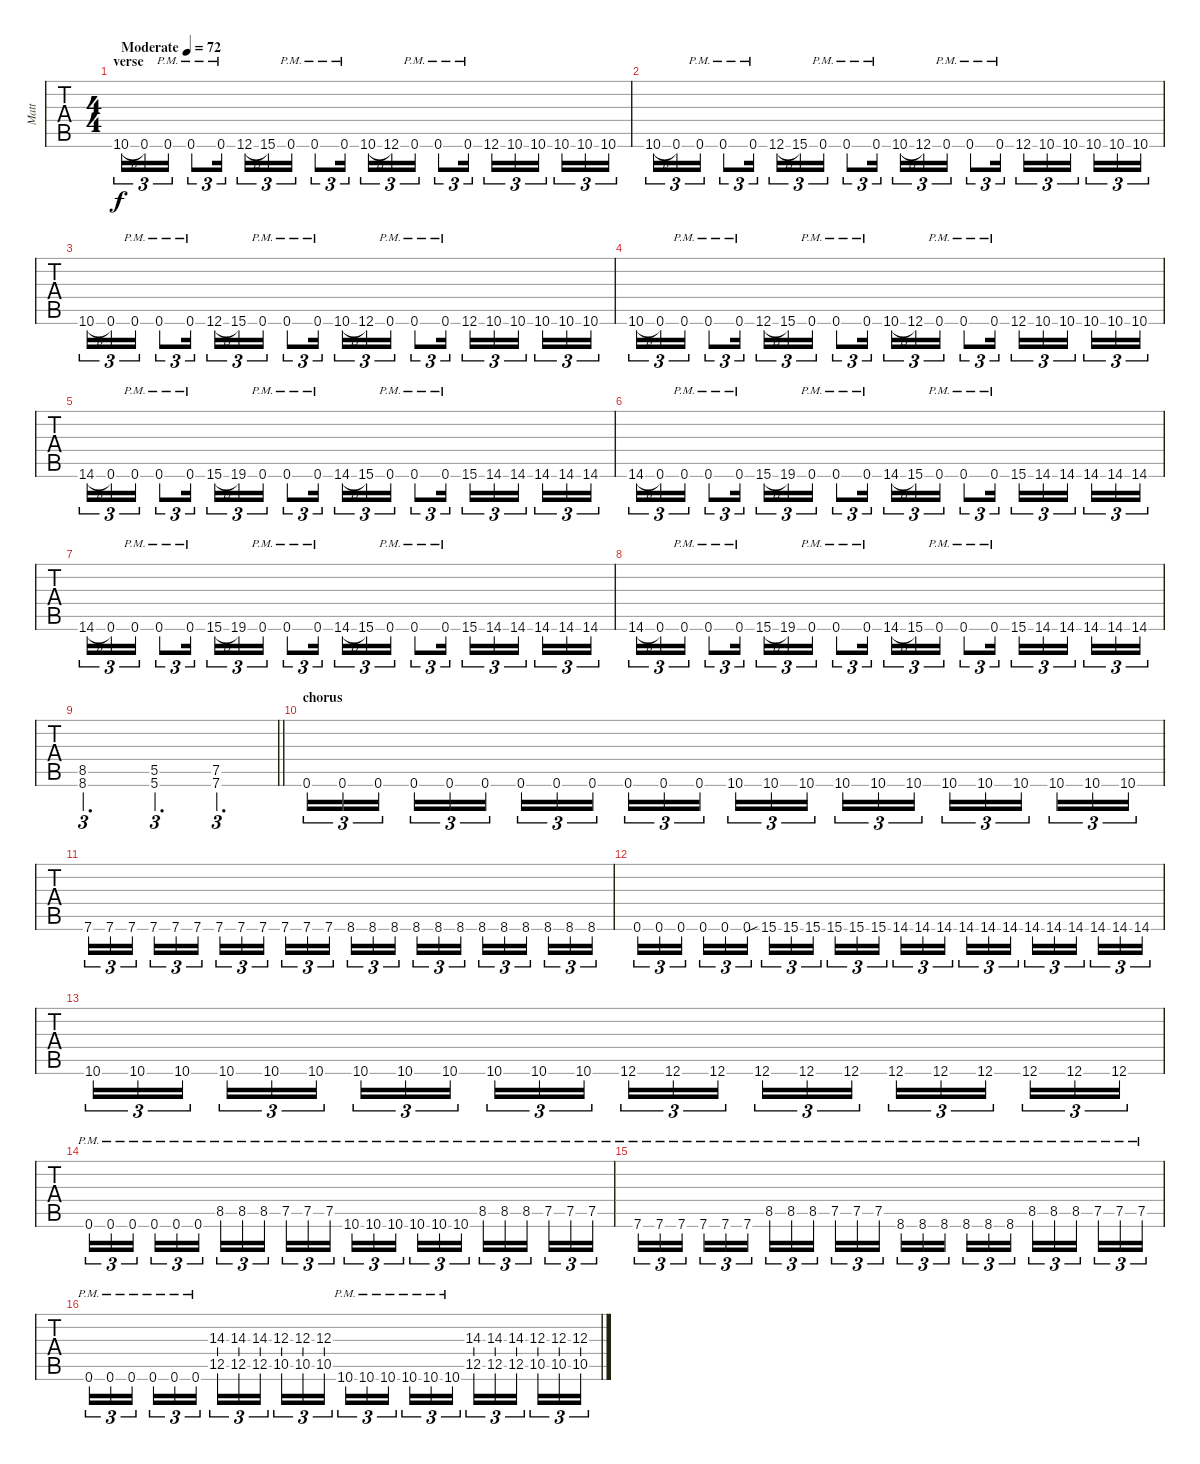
\track ("Matt" "Matt") {instrument distortionguitar}
\staff {tabs}
\tuning (Eb4 Bb3 Gb3 Db3 Ab2 Db2) {hide}
\ts (4 4)
\section ("" "verse")
\tempo (72 "Moderate")
\clef g2
\ks c
10.6{h}.16{tu (3 2) dy f instrument distortionguitar} 0.6.16{tu (3 2)} 0.6{pm}.16{tu (3 2)} 0.6{pm}.8{tu (3 2)} 0.6{pm}.16{tu (3 2)} 12.6{h}.16{tu (3 2)} 15.6.16{tu (3 2)} 0.6{pm}.16{tu (3 2)} 0.6{pm}.8{tu (3 2)} 0.6{pm}.16{tu (3 2)} 10.6{h}.16{tu (3 2)} 12.6.16{tu (3 2)} 0.6{pm}.16{tu (3 2)} 0.6{pm}.8{tu (3 2)} 0.6{pm}.16{tu (3 2)} 12.6.16{tu (3 2)} 10.6.16{tu (3 2)} 10.6.16{tu (3 2) beam splitsecondary} 10.6.16{tu (3 2)} 10.6.16{tu (3 2)} 10.6.16{tu (3 2)} |
10.6{h}.16{tu (3 2)} 0.6.16{tu (3 2)} 0.6{pm}.16{tu (3 2)} 0.6{pm}.8{tu (3 2)} 0.6{pm}.16{tu (3 2)} 12.6{h}.16{tu (3 2)} 15.6.16{tu (3 2)} 0.6{pm}.16{tu (3 2)} 0.6{pm}.8{tu (3 2)} 0.6{pm}.16{tu (3 2)} 10.6{h}.16{tu (3 2)} 12.6.16{tu (3 2)} 0.6{pm}.16{tu (3 2)} 0.6{pm}.8{tu (3 2)} 0.6{pm}.16{tu (3 2)} 12.6.16{tu (3 2)} 10.6.16{tu (3 2)} 10.6.16{tu (3 2) beam splitsecondary} 10.6.16{tu (3 2)} 10.6.16{tu (3 2)} 10.6.16{tu (3 2)} |
10.6{h}.16{tu (3 2)} 0.6.16{tu (3 2)} 0.6{pm}.16{tu (3 2)} 0.6{pm}.8{tu (3 2)} 0.6{pm}.16{tu (3 2)} 12.6{h}.16{tu (3 2)} 15.6.16{tu (3 2)} 0.6{pm}.16{tu (3 2)} 0.6{pm}.8{tu (3 2)} 0.6{pm}.16{tu (3 2)} 10.6{h}.16{tu (3 2)} 12.6.16{tu (3 2)} 0.6{pm}.16{tu (3 2)} 0.6{pm}.8{tu (3 2)} 0.6{pm}.16{tu (3 2)} 12.6.16{tu (3 2)} 10.6.16{tu (3 2)} 10.6.16{tu (3 2) beam splitsecondary} 10.6.16{tu (3 2)} 10.6.16{tu (3 2)} 10.6.16{tu (3 2)} |
10.6{h}.16{tu (3 2)} 0.6.16{tu (3 2)} 0.6{pm}.16{tu (3 2)} 0.6{pm}.8{tu (3 2)} 0.6{pm}.16{tu (3 2)} 12.6{h}.16{tu (3 2)} 15.6.16{tu (3 2)} 0.6{pm}.16{tu (3 2)} 0.6{pm}.8{tu (3 2)} 0.6{pm}.16{tu (3 2)} 10.6{h}.16{tu (3 2)} 12.6.16{tu (3 2)} 0.6{pm}.16{tu (3 2)} 0.6{pm}.8{tu (3 2)} 0.6{pm}.16{tu (3 2)} 12.6.16{tu (3 2)} 10.6.16{tu (3 2)} 10.6.16{tu (3 2) beam splitsecondary} 10.6.16{tu (3 2)} 10.6.16{tu (3 2)} 10.6.16{tu (3 2)} |
14.6{h}.16{tu (3 2)} 0.6.16{tu (3 2)} 0.6{pm}.16{tu (3 2)} 0.6{pm}.8{tu (3 2)} 0.6{pm}.16{tu (3 2)} 15.6{h}.16{tu (3 2)} 19.6.16{tu (3 2)} 0.6{pm}.16{tu (3 2)} 0.6{pm}.8{tu (3 2)} 0.6{pm}.16{tu (3 2)} 14.6{h}.16{tu (3 2)} 15.6.16{tu (3 2)} 0.6{pm}.16{tu (3 2)} 0.6{pm}.8{tu (3 2)} 0.6{pm}.16{tu (3 2)} 15.6.16{tu (3 2)} 14.6.16{tu (3 2)} 14.6.16{tu (3 2) beam splitsecondary} 14.6.16{tu (3 2)} 14.6.16{tu (3 2)} 14.6.16{tu (3 2)} |
14.6{h}.16{tu (3 2)} 0.6.16{tu (3 2)} 0.6{pm}.16{tu (3 2)} 0.6{pm}.8{tu (3 2)} 0.6{pm}.16{tu (3 2)} 15.6{h}.16{tu (3 2)} 19.6.16{tu (3 2)} 0.6{pm}.16{tu (3 2)} 0.6{pm}.8{tu (3 2)} 0.6{pm}.16{tu (3 2)} 14.6{h}.16{tu (3 2)} 15.6.16{tu (3 2)} 0.6{pm}.16{tu (3 2)} 0.6{pm}.8{tu (3 2)} 0.6{pm}.16{tu (3 2)} 15.6.16{tu (3 2)} 14.6.16{tu (3 2)} 14.6.16{tu (3 2) beam splitsecondary} 14.6.16{tu (3 2)} 14.6.16{tu (3 2)} 14.6.16{tu (3 2)} |
14.6{h}.16{tu (3 2)} 0.6.16{tu (3 2)} 0.6{pm}.16{tu (3 2)} 0.6{pm}.8{tu (3 2)} 0.6{pm}.16{tu (3 2)} 15.6{h}.16{tu (3 2)} 19.6.16{tu (3 2)} 0.6{pm}.16{tu (3 2)} 0.6{pm}.8{tu (3 2)} 0.6{pm}.16{tu (3 2)} 14.6{h}.16{tu (3 2)} 15.6.16{tu (3 2)} 0.6{pm}.16{tu (3 2)} 0.6{pm}.8{tu (3 2)} 0.6{pm}.16{tu (3 2)} 15.6.16{tu (3 2)} 14.6.16{tu (3 2)} 14.6.16{tu (3 2) beam splitsecondary} 14.6.16{tu (3 2)} 14.6.16{tu (3 2)} 14.6.16{tu (3 2)} |
14.6{h}.16{tu (3 2)} 0.6.16{tu (3 2)} 0.6{pm}.16{tu (3 2)} 0.6{pm}.8{tu (3 2)} 0.6{pm}.16{tu (3 2)} 15.6{h}.16{tu (3 2)} 19.6.16{tu (3 2)} 0.6{pm}.16{tu (3 2)} 0.6{pm}.8{tu (3 2)} 0.6{pm}.16{tu (3 2)} 14.6{h}.16{tu (3 2)} 15.6.16{tu (3 2)} 0.6{pm}.16{tu (3 2)} 0.6{pm}.8{tu (3 2)} 0.6{pm}.16{tu (3 2)} 15.6.16{tu (3 2)} 14.6.16{tu (3 2)} 14.6.16{tu (3 2) beam splitsecondary} 14.6.16{tu (3 2)} 14.6.16{tu (3 2)} 14.6.16{tu (3 2)} |
\barLineRight lightlight
(8.5 8.6).2{d tu (3 2)} (5.5 5.6).4{d tu (3 2)} (7.5 7.6).4{d tu (3 2)} |
\section ("" "chorus")
0.6.16{tu (3 2)} 0.6.16{tu (3 2)} 0.6.16{tu (3 2) beam splitsecondary} 0.6.16{tu (3 2)} 0.6.16{tu (3 2)} 0.6.16{tu (3 2)} 0.6.16{tu (3 2)} 0.6.16{tu (3 2)} 0.6.16{tu (3 2) beam splitsecondary} 0.6.16{tu (3 2)} 0.6.16{tu (3 2)} 0.6.16{tu (3 2)} 10.6.16{tu (3 2)} 10.6.16{tu (3 2)} 10.6.16{tu (3 2) beam splitsecondary} 10.6.16{tu (3 2)} 10.6.16{tu (3 2)} 10.6.16{tu (3 2)} 10.6.16{tu (3 2)} 10.6.16{tu (3 2)} 10.6.16{tu (3 2) beam splitsecondary} 10.6.16{tu (3 2)} 10.6.16{tu (3 2)} 10.6.16{tu (3 2)} |
7.6.16{tu (3 2)} 7.6.16{tu (3 2)} 7.6.16{tu (3 2) beam splitsecondary} 7.6.16{tu (3 2)} 7.6.16{tu (3 2)} 7.6.16{tu (3 2)} 7.6.16{tu (3 2)} 7.6.16{tu (3 2)} 7.6.16{tu (3 2) beam splitsecondary} 7.6.16{tu (3 2)} 7.6.16{tu (3 2)} 7.6.16{tu (3 2)} 8.6.16{tu (3 2)} 8.6.16{tu (3 2)} 8.6.16{tu (3 2) beam splitsecondary} 8.6.16{tu (3 2)} 8.6.16{tu (3 2)} 8.6.16{tu (3 2)} 8.6.16{tu (3 2)} 8.6.16{tu (3 2)} 8.6.16{tu (3 2) beam splitsecondary} 8.6.16{tu (3 2)} 8.6.16{tu (3 2)} 8.6.16{tu (3 2)} |
0.6.16{tu (3 2)} 0.6.16{tu (3 2)} 0.6.16{tu (3 2) beam splitsecondary} 0.6.16{tu (3 2)} 0.6.16{tu (3 2)} 0.6.16{tu (3 2)} 15.6{sib}.16{tu (3 2)} 15.6.16{tu (3 2)} 15.6.16{tu (3 2) beam splitsecondary} 15.6.16{tu (3 2)} 15.6.16{tu (3 2)} 15.6.16{tu (3 2)} 14.6.16{tu (3 2)} 14.6.16{tu (3 2)} 14.6.16{tu (3 2) beam splitsecondary} 14.6.16{tu (3 2)} 14.6.16{tu (3 2)} 14.6.16{tu (3 2)} 14.6.16{tu (3 2)} 14.6.16{tu (3 2)} 14.6.16{tu (3 2) beam splitsecondary} 14.6.16{tu (3 2)} 14.6.16{tu (3 2)} 14.6.16{tu (3 2)} |
10.6.16{tu (3 2)} 10.6.16{tu (3 2)} 10.6.16{tu (3 2) beam splitsecondary} 10.6.16{tu (3 2)} 10.6.16{tu (3 2)} 10.6.16{tu (3 2)} 10.6.16{tu (3 2)} 10.6.16{tu (3 2)} 10.6.16{tu (3 2) beam splitsecondary} 10.6.16{tu (3 2)} 10.6.16{tu (3 2)} 10.6.16{tu (3 2)} 12.6.16{tu (3 2)} 12.6.16{tu (3 2)} 12.6.16{tu (3 2) beam splitsecondary} 12.6.16{tu (3 2)} 12.6.16{tu (3 2)} 12.6.16{tu (3 2)} 12.6.16{tu (3 2)} 12.6.16{tu (3 2)} 12.6.16{tu (3 2) beam splitsecondary} 12.6.16{tu (3 2)} 12.6.16{tu (3 2)} 12.6.16{tu (3 2)} |
0.6{pm}.16{tu (3 2)} 0.6{pm}.16{tu (3 2)} 0.6{pm}.16{tu (3 2) beam splitsecondary} 0.6{pm}.16{tu (3 2)} 0.6{pm}.16{tu (3 2)} 0.6{pm}.16{tu (3 2)} 8.5{pm}.16{tu (3 2)} 8.5{pm}.16{tu (3 2)} 8.5{pm}.16{tu (3 2) beam splitsecondary} 7.5{pm}.16{tu (3 2)} 7.5{pm}.16{tu (3 2)} 7.5{pm}.16{tu (3 2)} 10.6{pm}.16{tu (3 2)} 10.6{pm}.16{tu (3 2)} 10.6{pm}.16{tu (3 2) beam splitsecondary} 10.6{pm}.16{tu (3 2)} 10.6{pm}.16{tu (3 2)} 10.6{pm}.16{tu (3 2)} 8.5{pm}.16{tu (3 2)} 8.5{pm}.16{tu (3 2)} 8.5{pm}.16{tu (3 2) beam splitsecondary} 7.5{pm}.16{tu (3 2)} 7.5{pm}.16{tu (3 2)} 7.5{pm}.16{tu (3 2)} |
7.6{pm}.16{tu (3 2)} 7.6{pm}.16{tu (3 2)} 7.6{pm}.16{tu (3 2) beam splitsecondary} 7.6{pm}.16{tu (3 2)} 7.6{pm}.16{tu (3 2)} 7.6{pm}.16{tu (3 2)} 8.5{pm}.16{tu (3 2)} 8.5{pm}.16{tu (3 2)} 8.5{pm}.16{tu (3 2) beam splitsecondary} 7.5{pm}.16{tu (3 2)} 7.5{pm}.16{tu (3 2)} 7.5{pm}.16{tu (3 2)} 8.6{pm}.16{tu (3 2)} 8.6{pm}.16{tu (3 2)} 8.6{pm}.16{tu (3 2) beam splitsecondary} 8.6{pm}.16{tu (3 2)} 8.6{pm}.16{tu (3 2)} 8.6{pm}.16{tu (3 2)} 8.5{pm}.16{tu (3 2)} 8.5{pm}.16{tu (3 2)} 8.5{pm}.16{tu (3 2) beam splitsecondary} 7.5{pm}.16{tu (3 2)} 7.5{pm}.16{tu (3 2)} 7.5{pm}.16{tu (3 2)} |
0.6{pm}.16{tu (3 2)} 0.6{pm}.16{tu (3 2)} 0.6{pm}.16{tu (3 2) beam splitsecondary} 0.6{pm}.16{tu (3 2)} 0.6{pm}.16{tu (3 2)} 0.6{pm}.16{tu (3 2)} (14.3 12.5).16{tu (3 2)} (14.3 12.5).16{tu (3 2)} (14.3 12.5).16{tu (3 2) beam splitsecondary} (12.3 10.5).16{tu (3 2)} (12.3 10.5).16{tu (3 2)} (12.3 10.5).16{tu (3 2)} 10.6{pm}.16{tu (3 2)} 10.6{pm}.16{tu (3 2)} 10.6{pm}.16{tu (3 2) beam splitsecondary} 10.6{pm}.16{tu (3 2)} 10.6{pm}.16{tu (3 2)} 10.6{pm}.16{tu (3 2)} (14.3 12.5).16{tu (3 2)} (14.3 12.5).16{tu (3 2)} (14.3 12.5).16{tu (3 2) beam splitsecondary} (12.3 10.5).16{tu (3 2)} (12.3 10.5).16{tu (3 2)} (12.3 10.5).16{tu (3 2)}
